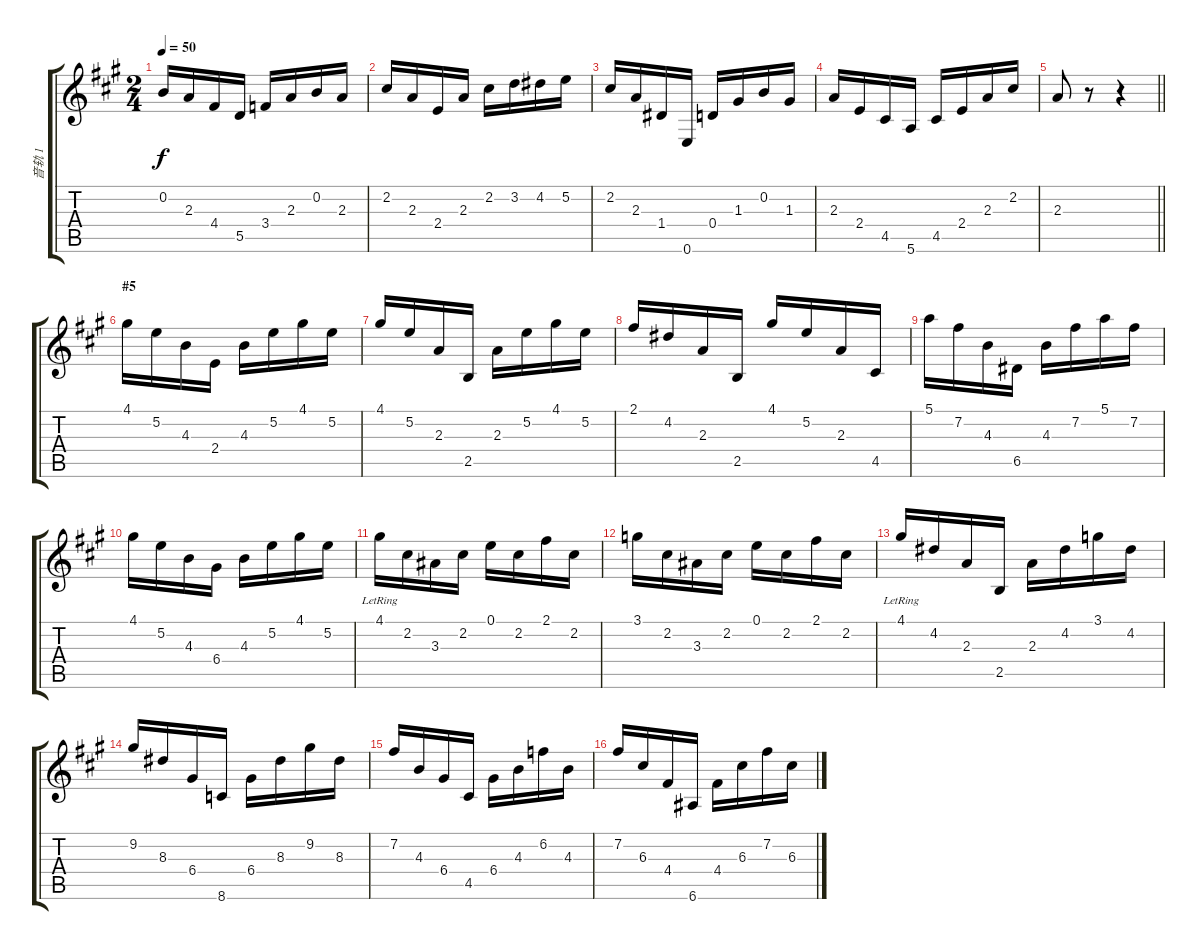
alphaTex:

\track ("音轨 1" "音轨 1") {instrument electricguitarjazz}
\staff {score tabs}
\tuning (E4 B3 G3 D3 A2 E2) {hide}
\ts (2 4)
\tempo 50
\clef g2
\ks a
0.2.16{dy f} 2.3.16 4.4.16 5.5.16 3.4.16 2.3.16 0.2.16 2.3.16 |
2.2.16 2.3.16 2.4.16 2.3.16 2.2.16 3.2.16 4.2.16 5.2.16 |
2.2.16 2.3.16 1.4.16 0.6.16 0.4.16 1.3.16 0.2.16 1.3.16 |
2.3.16 2.4.16 4.5.16 5.6.16 4.5.16 2.4.16 2.3.16 2.2.16 |
\barLineRight lightlight
2.3.8 r.8 r.4 |
\section ("" "#5")
4.1.16 5.2.16 4.3.16 2.4.16 4.3.16 5.2.16 4.1.16 5.2.16 |
4.1.16 5.2.16 2.3.16 2.5.16 2.3.16 5.2.16 4.1.16 5.2.16 |
2.1.16 4.2.16 2.3.16 2.5.16 4.1.16 5.2.16 2.3.16 4.5.16 |
5.1.16 7.2.16 4.3.16 6.5.16 4.3.16 7.2.16 5.1.16 7.2.16 |
4.1.16 5.2.16 4.3.16 6.4.16 4.3.16 5.2.16 4.1.16 5.2.16 |
4.1{lr}.16 2.2.16 3.3.16 2.2.16 0.1.16 2.2.16 2.1.16 2.2.16 |
3.1.16 2.2.16 3.3.16 2.2.16 0.1.16 2.2.16 2.1.16 2.2.16 |
4.1{lr}.16 4.2.16 2.3.16 2.5.16 2.3.16 4.2.16 3.1.16 4.2.16 |
9.2.16 8.3.16 6.4.16 8.6.16 6.4.16 8.3.16 9.2.16 8.3.16 |
7.2.16 4.3.16 6.4.16 4.5.16 6.4.16 4.3.16 6.2.16 4.3.16 |
7.2.16 6.3.16 4.4.16 6.6.16 4.4.16 6.3.16 7.2.16 6.3.16
